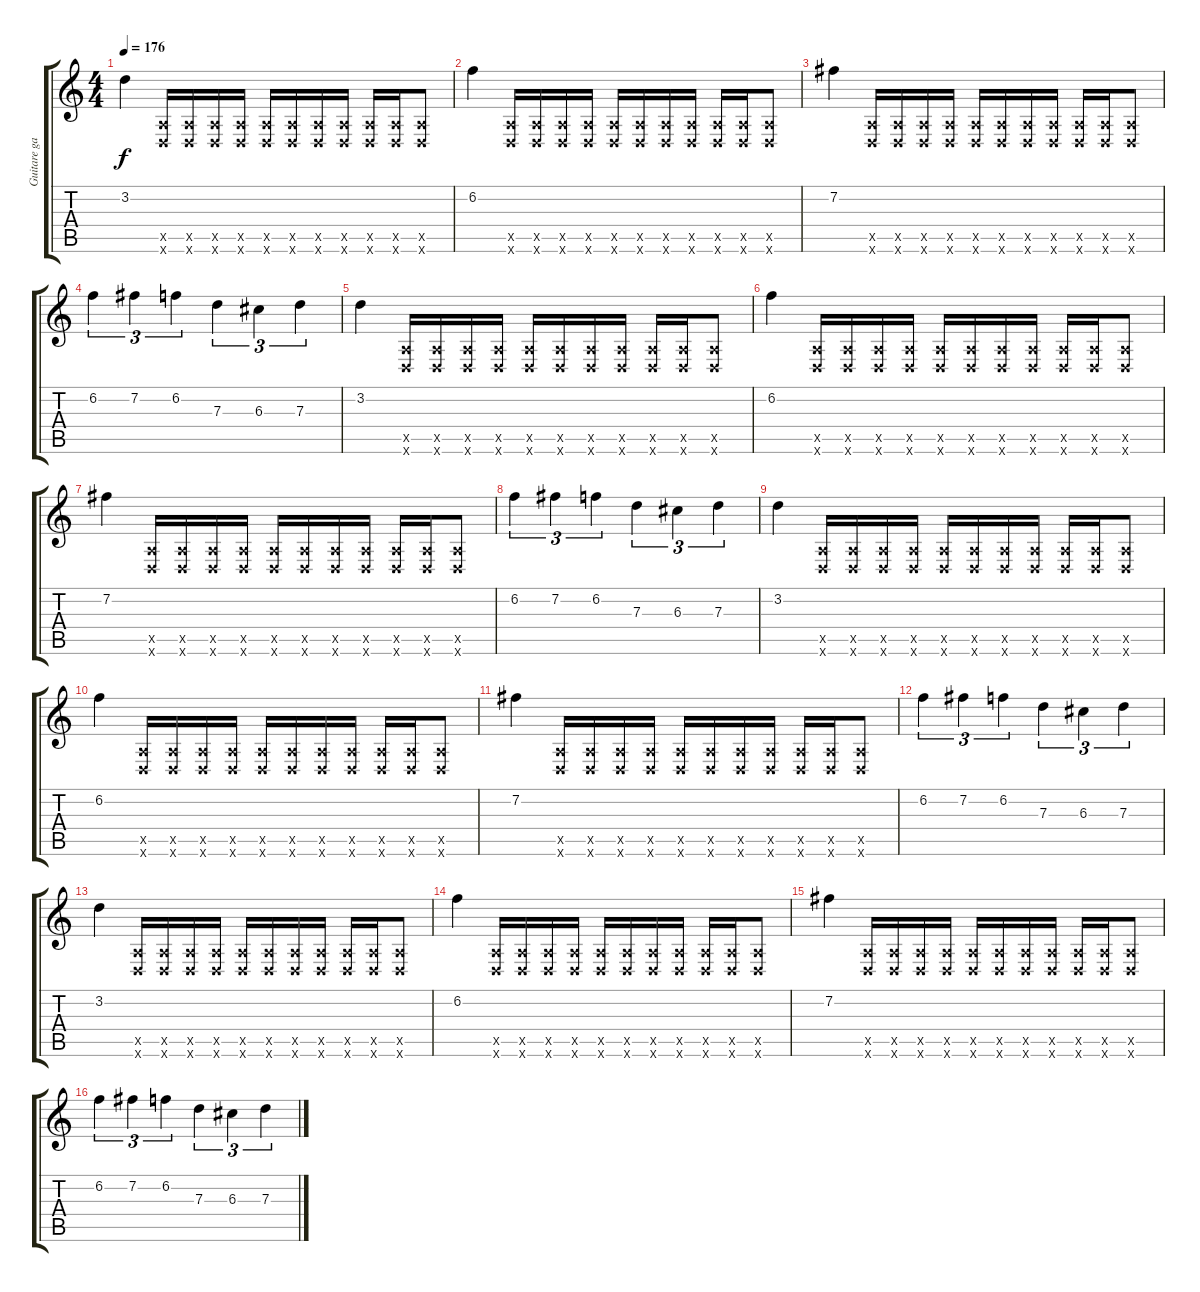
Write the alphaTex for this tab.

\track ("Guitare gauche" "Guitare ga") {instrument distortionguitar}
\staff {score tabs}
\tuning (E4 B3 G3 D3 A2 D2) {hide}
\ts (4 4)
\tempo 176
\clef g2
\ks c
3.2.4{dy f} (0.5{x} 0.6{x}).16 (0.5{x} 0.6{x}).16 (0.5{x} 0.6{x}).16 (0.5{x} 0.6{x}).16 (0.5{x} 0.6{x}).16 (0.5{x} 0.6{x}).16 (0.5{x} 0.6{x}).16 (0.5{x} 0.6{x}).16 (0.5{x} 0.6{x}).16 (0.5{x} 0.6{x}).16 (0.5{x} 0.6{x}).8 |
6.2.4 (0.5{x} 0.6{x}).16 (0.5{x} 0.6{x}).16 (0.5{x} 0.6{x}).16 (0.5{x} 0.6{x}).16 (0.5{x} 0.6{x}).16 (0.5{x} 0.6{x}).16 (0.5{x} 0.6{x}).16 (0.5{x} 0.6{x}).16 (0.5{x} 0.6{x}).16 (0.5{x} 0.6{x}).16 (0.5{x} 0.6{x}).8 |
7.2.4 (0.5{x} 0.6{x}).16 (0.5{x} 0.6{x}).16 (0.5{x} 0.6{x}).16 (0.5{x} 0.6{x}).16 (0.5{x} 0.6{x}).16 (0.5{x} 0.6{x}).16 (0.5{x} 0.6{x}).16 (0.5{x} 0.6{x}).16 (0.5{x} 0.6{x}).16 (0.5{x} 0.6{x}).16 (0.5{x} 0.6{x}).8 |
6.2.4{tu (3 2)} 7.2.4{tu (3 2)} 6.2.4{tu (3 2)} 7.3.4{tu (3 2)} 6.3.4{tu (3 2)} 7.3.4{tu (3 2)} |
3.2.4 (0.5{x} 0.6{x}).16 (0.5{x} 0.6{x}).16 (0.5{x} 0.6{x}).16 (0.5{x} 0.6{x}).16 (0.5{x} 0.6{x}).16 (0.5{x} 0.6{x}).16 (0.5{x} 0.6{x}).16 (0.5{x} 0.6{x}).16 (0.5{x} 0.6{x}).16 (0.5{x} 0.6{x}).16 (0.5{x} 0.6{x}).8 |
6.2.4 (0.5{x} 0.6{x}).16 (0.5{x} 0.6{x}).16 (0.5{x} 0.6{x}).16 (0.5{x} 0.6{x}).16 (0.5{x} 0.6{x}).16 (0.5{x} 0.6{x}).16 (0.5{x} 0.6{x}).16 (0.5{x} 0.6{x}).16 (0.5{x} 0.6{x}).16 (0.5{x} 0.6{x}).16 (0.5{x} 0.6{x}).8 |
7.2.4 (0.5{x} 0.6{x}).16 (0.5{x} 0.6{x}).16 (0.5{x} 0.6{x}).16 (0.5{x} 0.6{x}).16 (0.5{x} 0.6{x}).16 (0.5{x} 0.6{x}).16 (0.5{x} 0.6{x}).16 (0.5{x} 0.6{x}).16 (0.5{x} 0.6{x}).16 (0.5{x} 0.6{x}).16 (0.5{x} 0.6{x}).8 |
6.2.4{tu (3 2)} 7.2.4{tu (3 2)} 6.2.4{tu (3 2)} 7.3.4{tu (3 2)} 6.3.4{tu (3 2)} 7.3.4{tu (3 2)} |
3.2.4 (0.5{x} 0.6{x}).16 (0.5{x} 0.6{x}).16 (0.5{x} 0.6{x}).16 (0.5{x} 0.6{x}).16 (0.5{x} 0.6{x}).16 (0.5{x} 0.6{x}).16 (0.5{x} 0.6{x}).16 (0.5{x} 0.6{x}).16 (0.5{x} 0.6{x}).16 (0.5{x} 0.6{x}).16 (0.5{x} 0.6{x}).8 |
6.2.4 (0.5{x} 0.6{x}).16 (0.5{x} 0.6{x}).16 (0.5{x} 0.6{x}).16 (0.5{x} 0.6{x}).16 (0.5{x} 0.6{x}).16 (0.5{x} 0.6{x}).16 (0.5{x} 0.6{x}).16 (0.5{x} 0.6{x}).16 (0.5{x} 0.6{x}).16 (0.5{x} 0.6{x}).16 (0.5{x} 0.6{x}).8 |
7.2.4 (0.5{x} 0.6{x}).16 (0.5{x} 0.6{x}).16 (0.5{x} 0.6{x}).16 (0.5{x} 0.6{x}).16 (0.5{x} 0.6{x}).16 (0.5{x} 0.6{x}).16 (0.5{x} 0.6{x}).16 (0.5{x} 0.6{x}).16 (0.5{x} 0.6{x}).16 (0.5{x} 0.6{x}).16 (0.5{x} 0.6{x}).8 |
6.2.4{tu (3 2)} 7.2.4{tu (3 2)} 6.2.4{tu (3 2)} 7.3.4{tu (3 2)} 6.3.4{tu (3 2)} 7.3.4{tu (3 2)} |
3.2.4 (0.5{x} 0.6{x}).16 (0.5{x} 0.6{x}).16 (0.5{x} 0.6{x}).16 (0.5{x} 0.6{x}).16 (0.5{x} 0.6{x}).16 (0.5{x} 0.6{x}).16 (0.5{x} 0.6{x}).16 (0.5{x} 0.6{x}).16 (0.5{x} 0.6{x}).16 (0.5{x} 0.6{x}).16 (0.5{x} 0.6{x}).8 |
6.2.4 (0.5{x} 0.6{x}).16 (0.5{x} 0.6{x}).16 (0.5{x} 0.6{x}).16 (0.5{x} 0.6{x}).16 (0.5{x} 0.6{x}).16 (0.5{x} 0.6{x}).16 (0.5{x} 0.6{x}).16 (0.5{x} 0.6{x}).16 (0.5{x} 0.6{x}).16 (0.5{x} 0.6{x}).16 (0.5{x} 0.6{x}).8 |
7.2.4 (0.5{x} 0.6{x}).16 (0.5{x} 0.6{x}).16 (0.5{x} 0.6{x}).16 (0.5{x} 0.6{x}).16 (0.5{x} 0.6{x}).16 (0.5{x} 0.6{x}).16 (0.5{x} 0.6{x}).16 (0.5{x} 0.6{x}).16 (0.5{x} 0.6{x}).16 (0.5{x} 0.6{x}).16 (0.5{x} 0.6{x}).8 |
6.2.4{tu (3 2)} 7.2.4{tu (3 2)} 6.2.4{tu (3 2)} 7.3.4{tu (3 2)} 6.3.4{tu (3 2)} 7.3.4{tu (3 2)}
